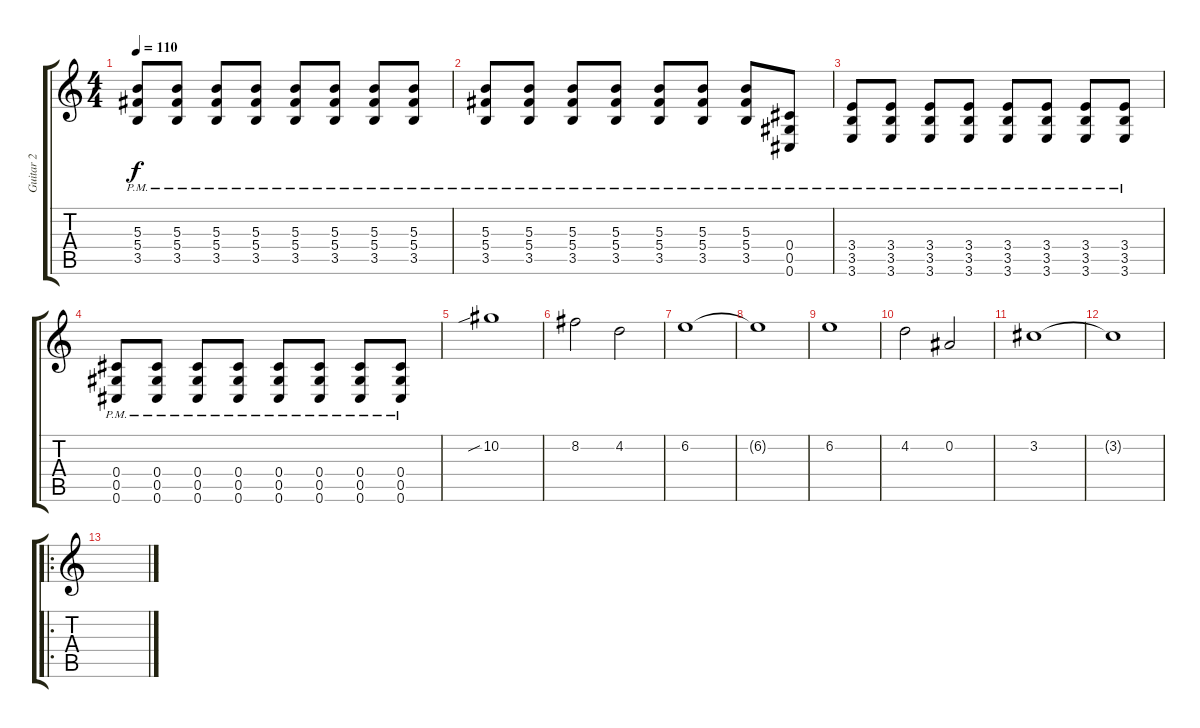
\track ("Guitar 2" "Guitar 2") {instrument distortionguitar}
\staff {score tabs}
\tuning (Eb4 Bb3 Gb3 Db3 Ab2 Db2) {hide}
\ts (4 4)
\tempo 110
\clef g2
\ks c
(5.3{pm} 5.4{pm} 3.5{pm}).8{dy f} (5.3{pm} 5.4{pm} 3.5{pm}).8 (5.3{pm} 5.4{pm} 3.5{pm}).8 (5.3{pm} 5.4{pm} 3.5{pm}).8 (5.3{pm} 5.4{pm} 3.5{pm}).8 (5.3{pm} 5.4{pm} 3.5{pm}).8 (5.3{pm} 5.4{pm} 3.5{pm}).8 (5.3{pm} 5.4{pm} 3.5{pm}).8 |
(5.3{pm} 5.4{pm} 3.5{pm}).8 (5.3{pm} 5.4{pm} 3.5{pm}).8 (5.3{pm} 5.4{pm} 3.5{pm}).8 (5.3{pm} 5.4{pm} 3.5{pm}).8 (5.3{pm} 5.4{pm} 3.5{pm}).8 (5.3{pm} 5.4{pm} 3.5{pm}).8 (5.3{pm} 5.4{pm} 3.5{pm}).8 (0.4{pm} 0.5{pm} 0.6{pm}).8 |
(3.4{pm} 3.5{pm} 3.6{pm}).8 (3.4{pm} 3.5{pm} 3.6{pm}).8 (3.4{pm} 3.5{pm} 3.6{pm}).8 (3.4{pm} 3.5{pm} 3.6{pm}).8 (3.4{pm} 3.5{pm} 3.6{pm}).8 (3.4{pm} 3.5{pm} 3.6{pm}).8 (3.4{pm} 3.5{pm} 3.6{pm}).8 (3.4{pm} 3.5{pm} 3.6{pm}).8 |
(0.4{pm} 0.5{pm} 0.6{pm}).8 (0.4{pm} 0.5{pm} 0.6{pm}).8 (0.4{pm} 0.5{pm} 0.6{pm}).8 (0.4{pm} 0.5{pm} 0.6{pm}).8 (0.4{pm} 0.5{pm} 0.6{pm}).8 (0.4{pm} 0.5{pm} 0.6{pm}).8 (0.4{pm} 0.5{pm} 0.6{pm}).8 (0.4{pm} 0.5{pm} 0.6{pm}).8 |
10.2{sib}.1 |
8.2.2 4.2.2 |
6.2.1 |
6.2{t}.1 |
6.2.1 |
4.2.2 0.2.2 |
3.2.1 |
3.2{t}.1 |
\ro
